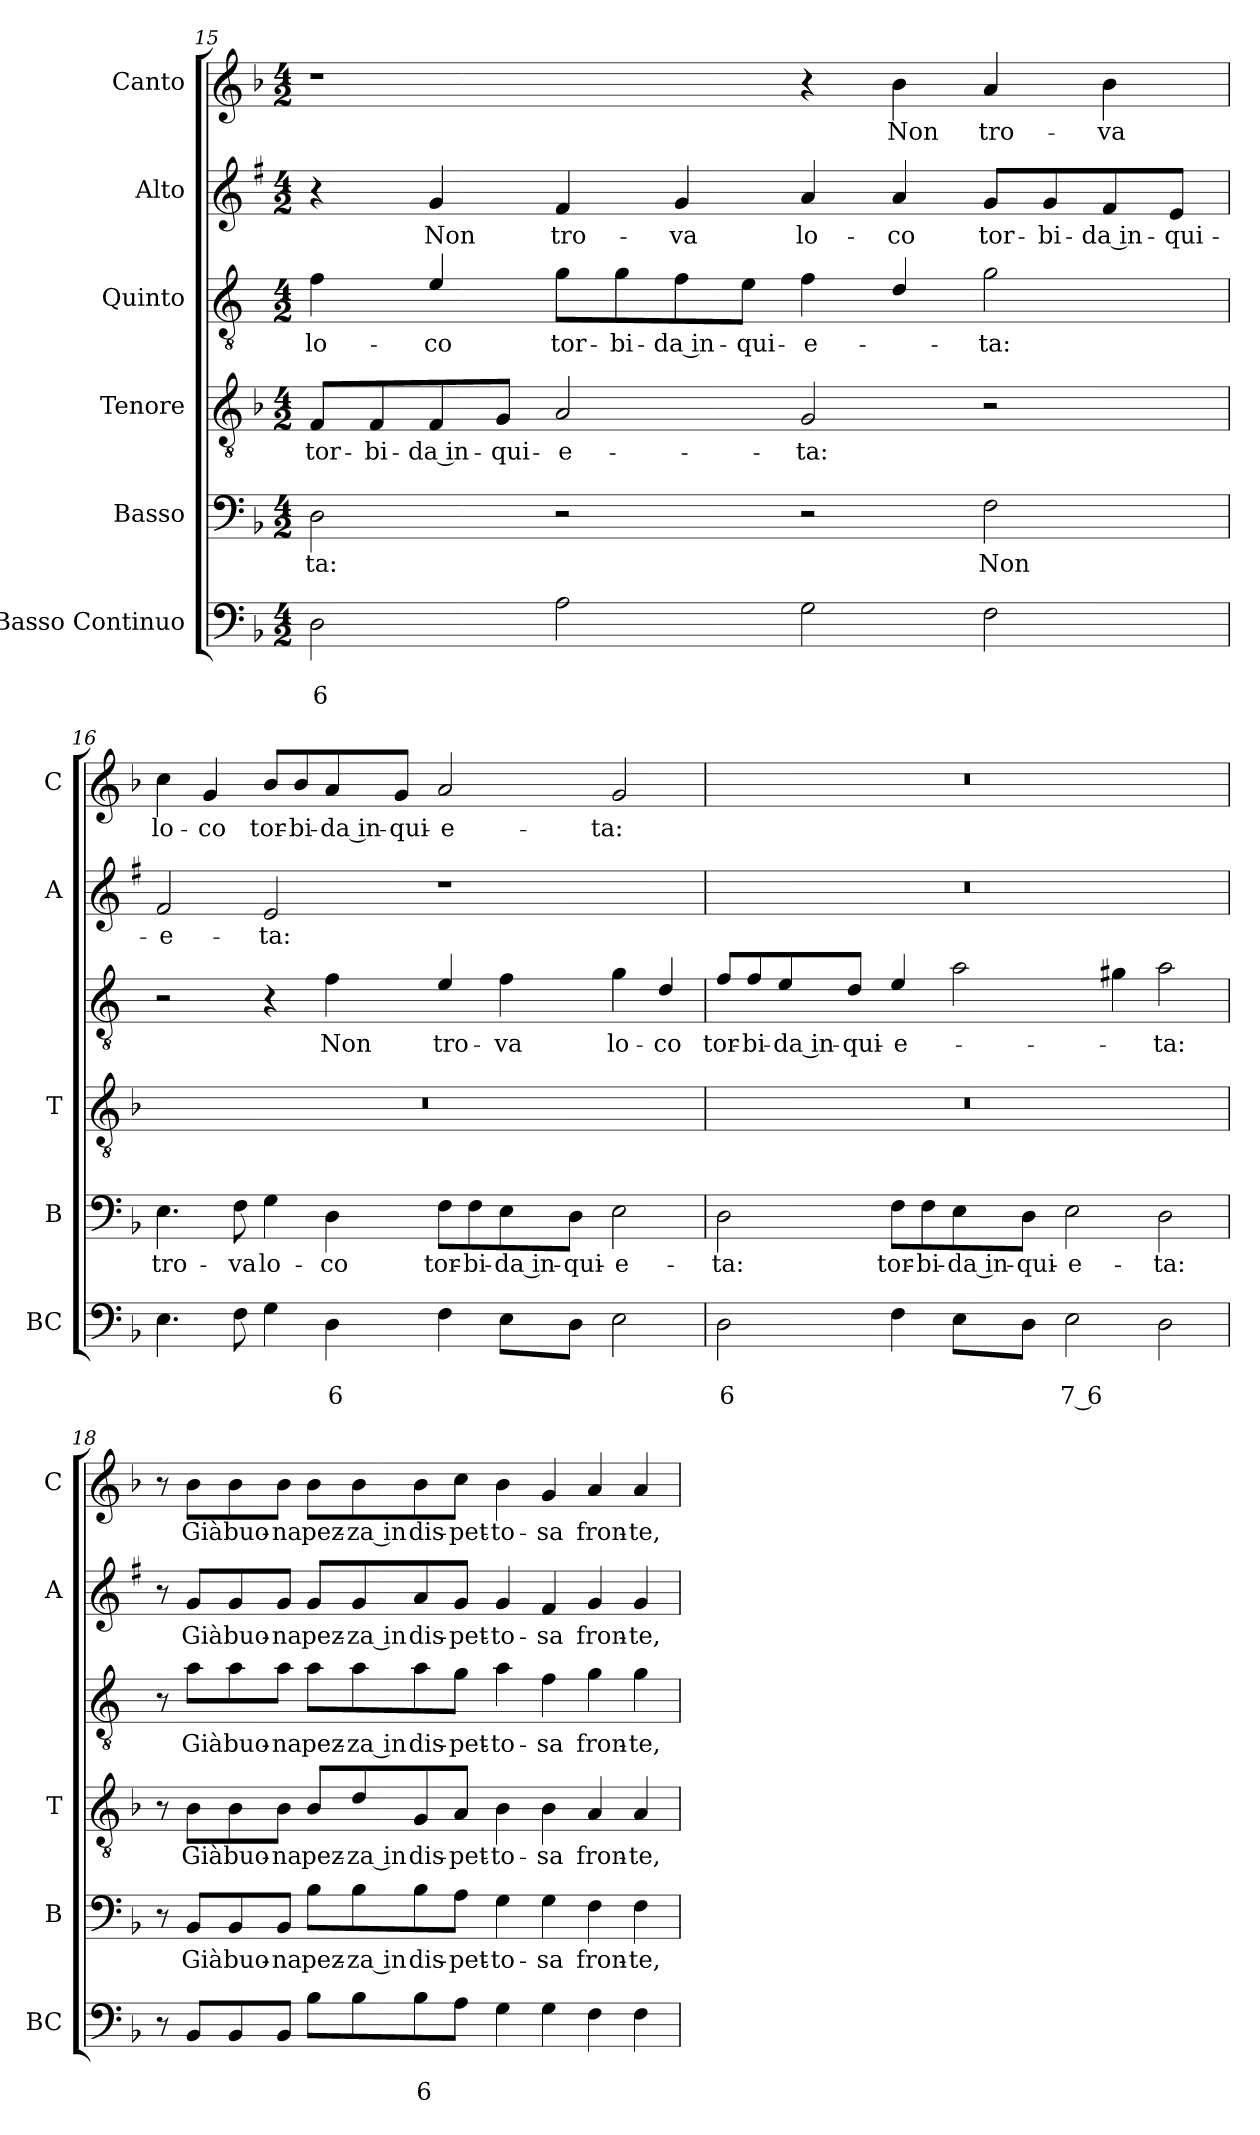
**kern	**text	**text	**kern	**text	**kern	**text	**kern	**text	**kern	**text	**kern	**text
*part6	*part6	*part6	*part5	*part5	*part4	*part4	*part3	*part3	*part2	*part2	*part1	*part1
*staff6	*staff6	*staff6	*staff5	*staff5	*staff4	*staff4	*staff3	*staff3	*staff2	*staff2	*staff1	*staff1
*I"Basso Continuo	*	*	*I"Basso	*	*I"Tenore	*	*I"Quinto	*	*I"Alto	*	*I"Canto	*
*I'BC	*	*	*I'B	*	*I'T	*	*	*	*I'A	*	*I'C	*
*clefF4	*	*	*clefF4	*	*clefGv2	*	*clefGv2	*	*clefG2	*	*clefG2	*
*	*	*	*	*	*	*	*ITrd4c7	*	*ITrd1c2	*	*	*
*k[b-]	*	*	*k[b-]	*	*k[b-]	*	*k[b-]	*	*k[b-]	*	*k[b-]	*
*F:	*	*	*F:	*	*F:	*	*F:	*	*F:	*	*F:	*
*M4/2	*	*	*M4/2	*	*M4/2	*	*M4/2	*	*M4/2	*	*M4/2	*
=15	=15	=15	=15	=15	=15	=15	=15	=15	=15	=15	=15	=15
!	!	!LO:LY:b	!	!LO:LY:b	!	!LO:LY:b	!	!LO:LY:b	!	!	!	!
2D\	.	6	2D\	-ta:	8F/L	tor-	4B-\	lo-	4r	.	1r	.
!	!	!	!	!	!	!LO:LY:b	!	!	!	!	!	!
.	.	.	.	.	8F/	-bi-	.	.	.	.	.	.
!	!	!	!	!	!	!LO:LY:b	!	!LO:LY:b	!	!LO:LY:b	!	!
.	.	.	.	.	8F/	-da in-	4A/	-co	4f/	Non	.	.
!	!	!	!	!	!	!LO:LY:b	!	!	!	!	!	!
.	.	.	.	.	8G/J	-qui-	.	.	.	.	.	.
!	!	!	!	!	!	!LO:LY:b	!	!LO:LY:b	!	!LO:LY:b	!	!
2A\	.	.	2r	.	2A/	-e-	8c\L	tor-	4e/	tro-	.	.
!	!	!	!	!	!	!	!	!LO:LY:b	!	!	!	!
.	.	.	.	.	.	.	8c\	-bi-	.	.	.	.
!	!	!	!	!	!	!	!	!LO:LY:b	!	!LO:LY:b	!	!
.	.	.	.	.	.	.	8B-\	-da in-	4f/	-va	.	.
!	!	!	!	!	!	!	!	!LO:LY:b	!	!	!	!
.	.	.	.	.	.	.	8A\J	-qui-	.	.	.	.
!	!	!	!	!	!	!LO:LY:b	!	!LO:LY:b	!	!LO:LY:b	!	!
2G\	.	.	2r	.	2G/	-ta:	4B-\	-e-	4g/	lo-	4r	.
!	!	!	!	!	!	!	!	!	!	!LO:LY:b	!	!LO:LY:b
.	.	.	.	.	.	.	4G/	.	4g/	-co	4b-\	Non
!	!	!	!	!LO:LY:b	!	!	!	!LO:LY:b	!	!LO:LY:b	!	!LO:LY:b
2F\	.	.	2F\	Non	2r	.	2c\	-ta:	8f/L	tor-	4a/	tro-
!	!	!	!	!	!	!	!	!	!	!LO:LY:b	!	!
.	.	.	.	.	.	.	.	.	8f/	-bi-	.	.
!	!	!	!	!	!	!	!	!	!	!LO:LY:b	!	!LO:LY:b
.	.	.	.	.	.	.	.	.	8e/	-da in-	4b-\	-va
!	!	!	!	!	!	!	!	!	!	!LO:LY:b	!	!
.	.	.	.	.	.	.	.	.	8d/J	-qui-	.	.
!!LO:LB:g=z
=16	=16	=16	=16	=16	=16	=16	=16	=16	=16	=16	=16	=16
!	!	!	!	!LO:LY:b	!	!	!	!	!	!LO:LY:b	!	!LO:LY:b
4.E\	.	.	4.E\	tro-	0r	.	2r	.	2e/	-e-	4cc\	lo-
!	!	!	!	!	!	!	!	!	!	!	!	!LO:LY:b
.	.	.	.	.	.	.	.	.	.	.	4g/	-co
!	!	!	!	!LO:LY:b	!	!	!	!	!	!	!	!
8F\	.	.	8F\	-va	.	.	.	.	.	.	.	.
!	!	!	!	!LO:LY:b	!	!	!	!	!	!LO:LY:b	!	!LO:LY:b
4G\	.	.	4G\	lo-	.	.	4r	.	2d/	-ta:	8b-/L	tor-
!	!	!	!	!	!	!	!	!	!	!	!	!LO:LY:b
.	.	.	.	.	.	.	.	.	.	.	8b-/	-bi-
!	!	!LO:LY:b	!	!LO:LY:b	!	!	!	!LO:LY:b	!	!	!	!LO:LY:b
4D\	.	6	4D\	-co	.	.	4B-\	Non	.	.	8a/	-da in-
!	!	!	!	!	!	!	!	!	!	!	!	!LO:LY:b
.	.	.	.	.	.	.	.	.	.	.	8g/J	-qui-
!	!	!	!	!LO:LY:b	!	!	!	!LO:LY:b	!	!	!	!LO:LY:b
4F\	.	.	8F\L	tor-	.	.	4A/	tro-	1r	.	2a/	-e-
!	!	!	!	!LO:LY:b	!	!	!	!	!	!	!	!
.	.	.	8F\	-bi-	.	.	.	.	.	.	.	.
!	!	!	!	!LO:LY:b	!	!	!	!LO:LY:b	!	!	!	!
8E\L	.	.	8E\	-da in-	.	.	4B-\	-va	.	.	.	.
!	!	!	!	!LO:LY:b	!	!	!	!	!	!	!	!
8D\J	.	.	8D\J	-qui-	.	.	.	.	.	.	.	.
!	!	!	!	!LO:LY:b	!	!	!	!LO:LY:b	!	!	!	!LO:LY:b
2E\	.	.	2E\	-e-	.	.	4c\	lo-	.	.	2g/	-ta:
!	!	!	!	!	!	!	!	!LO:LY:b	!	!	!	!
.	.	.	.	.	.	.	4G/	-co	.	.	.	.
=17	=17	=17	=17	=17	=17	=17	=17	=17	=17	=17	=17	=17
!	!	!LO:LY:b	!	!LO:LY:b	!	!	!	!LO:LY:b	!	!	!	!
2D\	.	6	2D\	-ta:	0r	.	8B-/L	tor-	0r	.	0r	.
!	!	!	!	!	!	!	!	!LO:LY:b	!	!	!	!
.	.	.	.	.	.	.	8B-/	-bi-	.	.	.	.
!	!	!	!	!	!	!	!	!LO:LY:b	!	!	!	!
.	.	.	.	.	.	.	8A/	-da in-	.	.	.	.
!	!	!	!	!	!	!	!	!LO:LY:b	!	!	!	!
.	.	.	.	.	.	.	8G/J	-qui-	.	.	.	.
!	!	!	!	!LO:LY:b	!	!	!	!LO:LY:b	!	!	!	!
4F\	.	.	8F\L	tor-	.	.	4A/	-e-	.	.	.	.
!	!	!	!	!LO:LY:b	!	!	!	!	!	!	!	!
.	.	.	8F\	-bi-	.	.	.	.	.	.	.	.
!	!	!	!	!LO:LY:b	!	!	!	!	!	!	!	!
8E\L	.	.	8E\	-da in-	.	.	2d\	.	.	.	.	.
!	!	!	!	!LO:LY:b	!	!	!	!	!	!	!	!
8D\J	.	.	8D\J	-qui-	.	.	.	.	.	.	.	.
!	!	!LO:LY:b	!	!LO:LY:b	!	!	!	!	!	!	!	!
2E\	.	7 6	2E\	-e-	.	.	.	.	.	.	.	.
.	.	.	.	.	.	.	4c#X\	.	.	.	.	.
!	!	!	!	!LO:LY:b	!	!	!	!LO:LY:b	!	!	!	!
2D\	.	.	2D\	-ta:	.	.	2d\	-ta:	.	.	.	.
!!LO:LB:g=z
=18	=18	=18	=18	=18	=18	=18	=18	=18	=18	=18	=18	=18
8r	.	.	8r	.	8r	.	8r	.	8r	.	8r	.
!	!	!	!	!LO:LY:b	!	!LO:LY:b	!	!LO:LY:b	!	!LO:LY:b	!	!LO:LY:b
8BB-/L	.	.	8BB-/L	Già	8B-\L	Già	8d\L	Già	8f/L	Già	8b-\L	Già
!	!	!	!	!LO:LY:b	!	!LO:LY:b	!	!LO:LY:b	!	!LO:LY:b	!	!LO:LY:b
8BB-/	.	.	8BB-/	buo-	8B-\	buo-	8d\	buo-	8f/	buo-	8b-\	buo-
!	!	!	!	!LO:LY:b	!	!LO:LY:b	!	!LO:LY:b	!	!LO:LY:b	!	!LO:LY:b
8BB-/J	.	.	8BB-/J	-na	8B-\J	-na	8d\J	-na	8f/J	-na	8b-\J	-na
!	!	!	!	!LO:LY:b	!	!LO:LY:b	!	!LO:LY:b	!	!LO:LY:b	!	!LO:LY:b
8B-\L	.	.	8B-\L	pez-	8B-/L	pez-	8d\L	pez-	8f/L	pez-	8b-\L	pez-
!	!	!	!	!LO:LY:b	!	!LO:LY:b	!	!LO:LY:b	!	!LO:LY:b	!	!LO:LY:b
8B-\	.	.	8B-\	-za in	8d/	-za in	8d\	-za in	8f/	-za in	8b-\	-za in
!	!	!LO:LY:b	!	!LO:LY:b	!	!LO:LY:b	!	!LO:LY:b	!	!LO:LY:b	!	!LO:LY:b
8B-\	.	6	8B-\	dis-	8G/	dis-	8d\	dis-	8g/	dis-	8b-\	dis-
!	!	!	!	!LO:LY:b	!	!LO:LY:b	!	!LO:LY:b	!	!LO:LY:b	!	!LO:LY:b
8A\J	.	.	8A\J	-pet-	8A/J	-pet-	8c\J	-pet-	8f/J	-pet-	8cc\J	-pet-
!	!	!	!	!LO:LY:b	!	!LO:LY:b	!	!LO:LY:b	!	!LO:LY:b	!	!LO:LY:b
4G\	.	.	4G\	-to-	4B-\	-to-	4d\	-to-	4f/	-to-	4b-\	-to-
!	!	!	!	!LO:LY:b	!	!LO:LY:b	!	!LO:LY:b	!	!LO:LY:b	!	!LO:LY:b
4G\	.	.	4G\	-sa	4B-\	-sa	4B-\	-sa	4e/	-sa	4g/	-sa
!	!	!	!	!LO:LY:b	!	!LO:LY:b	!	!LO:LY:b	!	!LO:LY:b	!	!LO:LY:b
4F\	.	.	4F\	fron-	4A/	fron-	4c\	fron-	4f/	fron-	4a/	fron-
!	!	!	!	!LO:LY:b	!	!LO:LY:b	!	!LO:LY:b	!	!LO:LY:b	!	!LO:LY:b
4F\	.	.	4F\	-te,	4A/	-te,	4c\	-te,	4f/	-te,	4a/	-te,
=	=	=	=	=	=	=	=	=	=	=	=	=
*-	*-	*-	*-	*-	*-	*-	*-	*-	*-	*-	*-	*-
